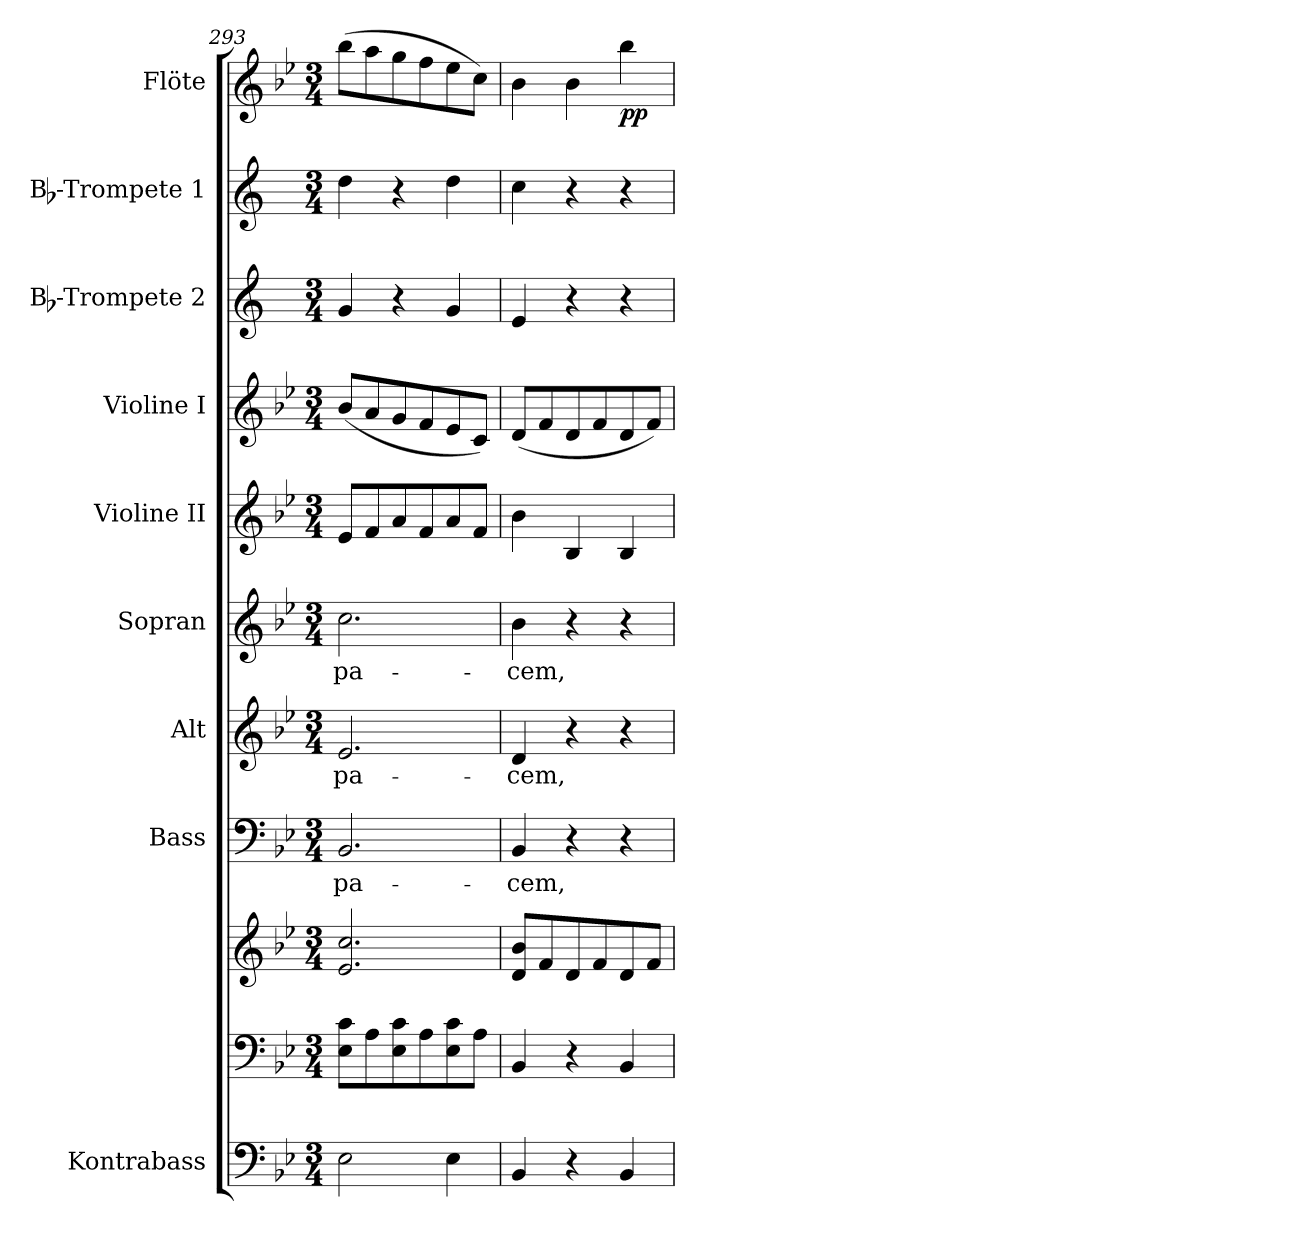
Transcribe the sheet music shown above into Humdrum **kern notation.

**kern	**kern	**kern	**kern	**text	**kern	**text	**kern	**text	**kern	**kern	**kern	**kern	**kern	**dynam
*part10	*part9	*part9	*part8	*part8	*part7	*part7	*part6	*part6	*part5	*part4	*part3	*part2	*part1	*part1
*staff11	*staff10	*staff9	*staff8	*staff8	*staff7	*staff7	*staff6	*staff6	*staff5	*staff4	*staff3	*staff2	*staff1	*staff1
*I"Kontrabass	*	*	*I"Bass	*	*I"Alt	*	*I"Sopran	*	*I"Violine II	*I"Violine I	*I"Bb-Trompete 2	*I"Bb-Trompete 1	*I"Flöte	*
*I'Kb.	*	*	*I'B.	*	*I'A.	*	*I'S.	*	*I'Vl. II	*I'Vl. I	*I'Bb Trp. 2	*I'Bb Trp. 1	*I'Fl.	*
*clefF4	*clefF4	*clefG2	*clefF4	*	*clefG2	*	*clefG2	*	*clefG2	*clefG2	*clefG2	*clefG2	*clefG2	*
*ITrd7c12	*	*	*	*	*	*	*	*	*	*	*ITrd1c2	*ITrd1c2	*	*
*k[b-e-]	*k[b-e-]	*k[b-e-]	*k[b-e-]	*	*k[b-e-]	*	*k[b-e-]	*	*k[b-e-]	*k[b-e-]	*k[b-e-]	*k[b-e-]	*k[b-e-]	*
*B-:	*B-:	*B-:	*B-:	*	*B-:	*	*B-:	*	*B-:	*B-:	*B-:	*B-:	*B-:	*
*M3/4	*M3/4	*M3/4	*M3/4	*	*M3/4	*	*M3/4	*	*M3/4	*M3/4	*M3/4	*M3/4	*M3/4	*
=293	=293	=293	=293	=293	=293	=293	=293	=293	=293	=293	=293	=293	=293	=293
!	!	!	!	!LO:LY:b	!	!LO:LY:b	!	!LO:LY:b	!	!	!	!	!	!
2EE-\	8E-\ 8c\L	2.e-/ 2.cc/	2.BB-/	pa-	2.e-/	pa-	2.cc\	pa-	8e-/L	(<8b-/L	4f/	4cc\	(>8bb-\L	.
.	8A\	.	.	.	.	.	.	.	8f/	8a/	.	.	8aa\	.
.	8E-\ 8c\	.	.	.	.	.	.	.	8a/	8g/	4r	4r	8gg\	.
.	8A\	.	.	.	.	.	.	.	8f/	8f/	.	.	8ff\	.
4EE-\	8E-\ 8c\	.	.	.	.	.	.	.	8a/	8e-/	4f/	4cc\	8ee-\	.
.	8A\J	.	.	.	.	.	.	.	8f/J	8c/J)	.	.	8cc\J)	.
!!LO:PB:g=z
=294	=294	=294	=294	=294	=294	=294	=294	=294	=294	=294	=294	=294	=294	=294
!	!	!	!	!LO:LY:b	!	!LO:LY:b	!	!LO:LY:b	!	!	!	!	!	!
4BBB-/	4BB-/	8d/ 8b-/L	4BB-/	-cem,	4d/	-cem,	4b-\	-cem,	4b-\	(<8d/L	4d/	4b-\	4b-\	.
.	.	8f/	.	.	.	.	.	.	.	8f/	.	.	.	.
4r	4r	8d/	4r	.	4r	.	4r	.	4B-/	8d/	4r	4r	4b-\	.
.	.	8f/	.	.	.	.	.	.	.	8f/	.	.	.	.
!	!	!	!	!	!	!	!	!	!	!	!	!	!	!LO:DY:b
4BBB-/	4BB-/	8d/	4r	.	4r	.	4r	.	4B-/	8d/	4r	4r	4bb-\	pp
.	.	8f/J	.	.	.	.	.	.	.	8f/J)	.	.	.	.
=	=	=	=	=	=	=	=	=	=	=	=	=	=	=
*-	*-	*-	*-	*-	*-	*-	*-	*-	*-	*-	*-	*-	*-	*-
